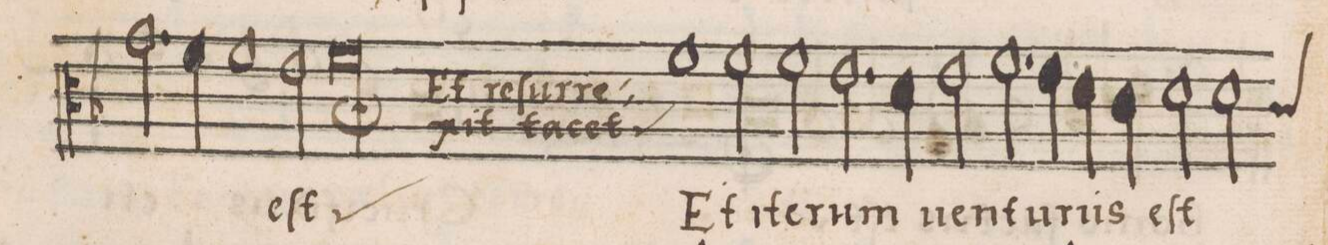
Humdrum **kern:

**kern	**text
*I"ALTVS	*
*clefC3	*
*k[b-]	*
*met(C|)	*
*M2/1	*
2.g\	.
=131-	=131-
4f\	.
1f	.
2e\	eſt.
=132-	=132-
0f;<l	.
=133||-	=133||-
0ryy	.
=134-	=134-
0ryy	.
=135-	=135-
0ryy	.
=136-	=136-
0ryy	.
=137-	=137-
0ryy	.
=138-	=138-
0ryy	.
=139-	=139-
0ryy	.
=140-	=140-
0ryy	.
=141-	=141-
0ryy	.
=142-	=142-
0ryy	.
=143-	=143-
0ryy	.
=144-	=144-
0ryy	.
=145-	=145-
0ryy	.
=146-	=146-
0ryy	.
=147-	=147-
0ryy	.
=148-	=148-
0ryy	.
=149-	=149-
0ryy	.
=150-	=150-
0ryy	.
=151-	=151-
0ryy	.
=152-	=152-
0ryy	.
=153-	=153-
0ryy	.
=154-	=154-
0ryy	.
=155-	=155-
0ryy	.
=156-	=156-
0ryy	.
=157-	=157-
0ryy	.
=158-	=158-
0ryy	.
=159-	=159-
0ryy	.
=160-	=160-
0ryy	.
=161-	=161-
0ryy	.
=162-	=162-
0ryy	.
=163-	=163-
0ryy	.
=164-	=164-
0ryy	.
=165-	=165-
0ryy	.
=166-	=166-
0ryy	.
=167-	=167-
0ryy	.
=168-	=168-
0ryy	.
=169-	=169-
0ryy	.
=170||-	=170||-
1f	Et
2f\	i-
2f\	-te-
=171-	=171-
2.e\	-rum
4d\	.
2e\	uen-
2.f\	-tu-
=172-	=172-
4e\	.
4d\	-rus
4c\	.
2d\	eſt
*custos:c	*
2d\	.
=173-	=173-
*-	*-
